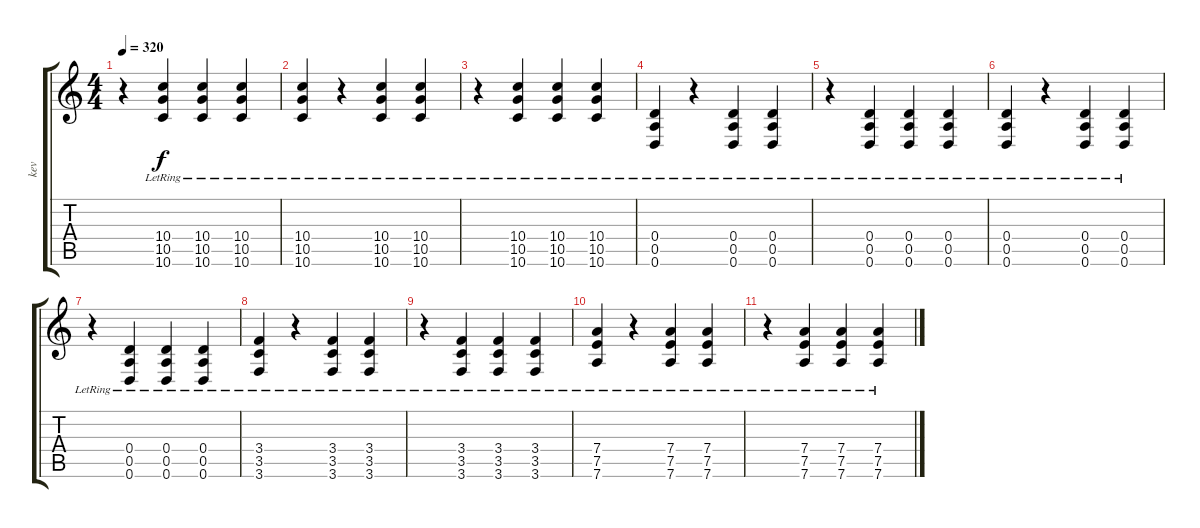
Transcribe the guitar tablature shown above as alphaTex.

\track ("kev" "kev") {instrument acousticguitarsteel}
\staff {score tabs}
\tuning (E4 B3 G3 D3 A2 D2) {hide}
\ts (4 4)
\tempo 320
\clef g2
\ks c
r.4{dy f} (10.4{lr} 10.5{lr} 10.6{lr}).4 (10.4{lr} 10.5{lr} 10.6{lr}).4 (10.4{lr} 10.5{lr} 10.6{lr}).4 |
(10.4{lr} 10.5{lr} 10.6{lr}).4 r.4 (10.4{lr} 10.5{lr} 10.6{lr}).4 (10.4{lr} 10.5{lr} 10.6{lr}).4 |
r.4 (10.4{lr} 10.5{lr} 10.6{lr}).4 (10.4{lr} 10.5{lr} 10.6{lr}).4 (10.4{lr} 10.5{lr} 10.6{lr}).4 |
(0.4{lr} 0.5{lr} 0.6{lr}).4 r.4 (0.4{lr} 0.5{lr} 0.6{lr}).4 (0.4{lr} 0.5{lr} 0.6{lr}).4 |
r.4 (0.4{lr} 0.5{lr} 0.6{lr}).4 (0.4{lr} 0.5{lr} 0.6{lr}).4 (0.4{lr} 0.5{lr} 0.6{lr}).4 |
(0.4{lr} 0.5{lr} 0.6{lr}).4 r.4 (0.4{lr} 0.5{lr} 0.6{lr}).4 (0.4{lr} 0.5{lr} 0.6{lr}).4 |
r.4 (0.4{lr} 0.5{lr} 0.6{lr}).4 (0.4{lr} 0.5{lr} 0.6{lr}).4 (0.4{lr} 0.5{lr} 0.6{lr}).4 |
(3.4{lr} 3.5{lr} 3.6{lr}).4 r.4 (3.4{lr} 3.5{lr} 3.6{lr}).4 (3.4{lr} 3.5{lr} 3.6{lr}).4 |
r.4 (3.4{lr} 3.5{lr} 3.6{lr}).4 (3.4{lr} 3.5{lr} 3.6{lr}).4 (3.4{lr} 3.5{lr} 3.6{lr}).4 |
(7.4{lr} 7.5{lr} 7.6{lr}).4 r.4 (7.4{lr} 7.5{lr} 7.6{lr}).4 (7.4{lr} 7.5{lr} 7.6{lr}).4 |
r.4 (7.4{lr} 7.5{lr} 7.6{lr}).4 (7.4{lr} 7.5{lr} 7.6{lr}).4 (7.4{lr} 7.5{lr} 7.6{lr}).4
